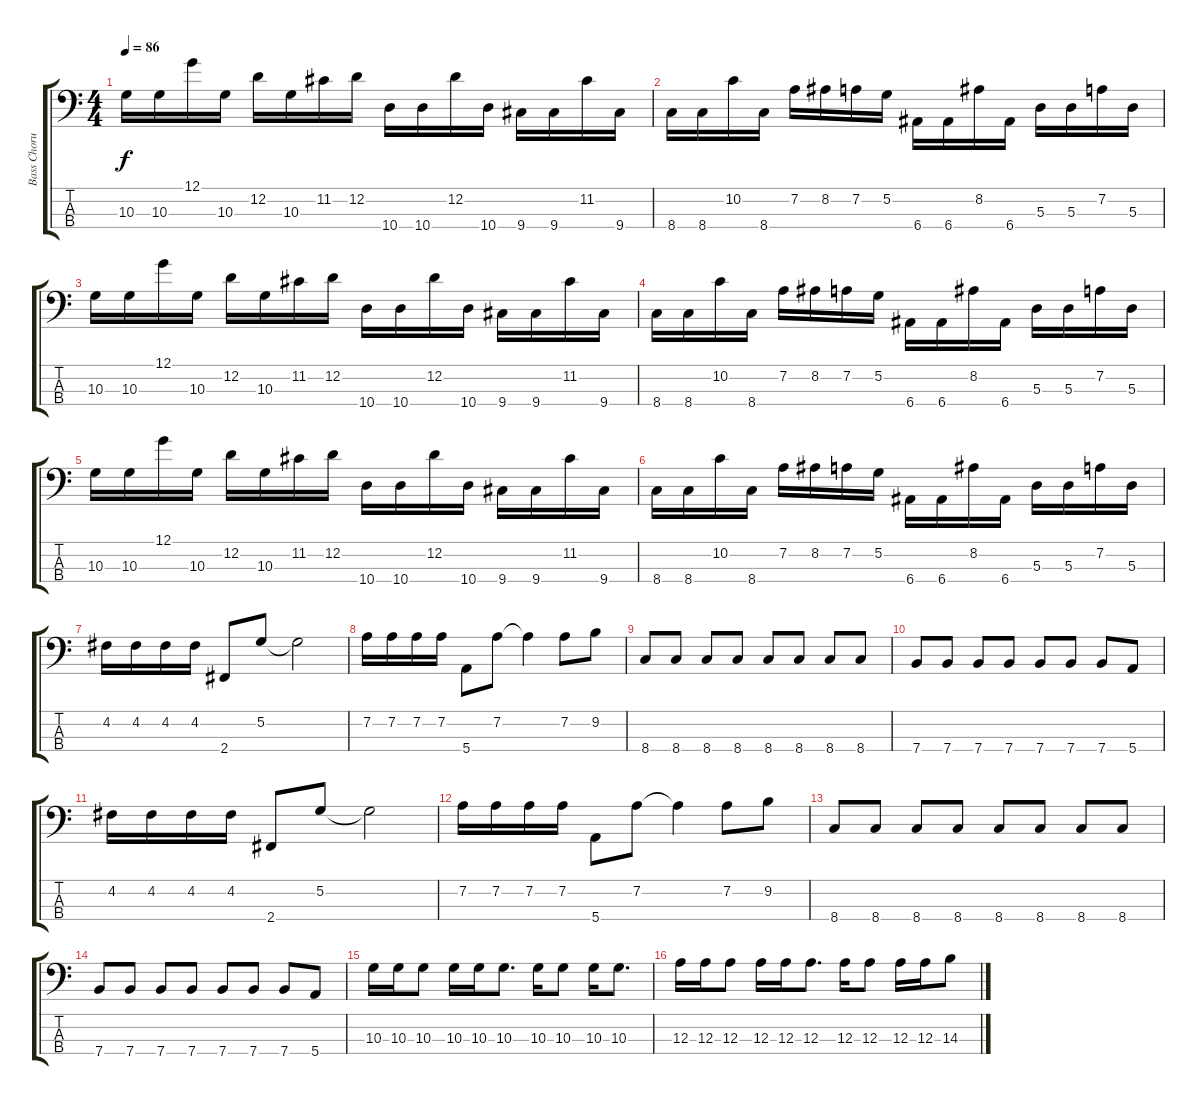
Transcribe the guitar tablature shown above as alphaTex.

\track ("Bass Chorus" "Bass Choru") {instrument electricguitarjazz}
\staff {score tabs}
\tuning (G2 D2 A1 E1) {hide}
\ts (4 4)
\tempo 86
\clef f4
\ks c
10.3.16{dy f} 10.3.16 12.1.16 10.3.16 12.2.16 10.3.16 11.2.16 12.2.16 10.4.16 10.4.16 12.2.16 10.4.16 9.4.16 9.4.16 11.2.16 9.4.16 |
8.4.16 8.4.16 10.2.16 8.4.16 7.2.16 8.2.16 7.2.16 5.2.16 6.4.16 6.4.16 8.2.16 6.4.16 5.3.16 5.3.16 7.2.16 5.3.16 |
10.3.16 10.3.16 12.1.16 10.3.16 12.2.16 10.3.16 11.2.16 12.2.16 10.4.16 10.4.16 12.2.16 10.4.16 9.4.16 9.4.16 11.2.16 9.4.16 |
8.4.16 8.4.16 10.2.16 8.4.16 7.2.16 8.2.16 7.2.16 5.2.16 6.4.16 6.4.16 8.2.16 6.4.16 5.3.16 5.3.16 7.2.16 5.3.16 |
10.3.16 10.3.16 12.1.16 10.3.16 12.2.16 10.3.16 11.2.16 12.2.16 10.4.16 10.4.16 12.2.16 10.4.16 9.4.16 9.4.16 11.2.16 9.4.16 |
8.4.16 8.4.16 10.2.16 8.4.16 7.2.16 8.2.16 7.2.16 5.2.16 6.4.16 6.4.16 8.2.16 6.4.16 5.3.16 5.3.16 7.2.16 5.3.16 |
4.2.16 4.2.16 4.2.16 4.2.16 2.4.8 5.2.8 5.2{t}.2 |
7.2.16 7.2.16 7.2.16 7.2.16 5.4.8 7.2.8 7.2{t}.4 7.2.8 9.2.8 |
8.4.8 8.4.8 8.4.8 8.4.8 8.4.8 8.4.8 8.4.8 8.4.8 |
7.4.8 7.4.8 7.4.8 7.4.8 7.4.8 7.4.8 7.4.8 5.4.8 |
4.2.16 4.2.16 4.2.16 4.2.16 2.4.8 5.2.8 5.2{t}.2 |
7.2.16 7.2.16 7.2.16 7.2.16 5.4.8 7.2.8 7.2{t}.4 7.2.8 9.2.8 |
8.4.8 8.4.8 8.4.8 8.4.8 8.4.8 8.4.8 8.4.8 8.4.8 |
7.4.8 7.4.8 7.4.8 7.4.8 7.4.8 7.4.8 7.4.8 5.4.8 |
10.3.16 10.3.16 10.3.8 10.3.16 10.3.16 10.3.8{d} 10.3.16 10.3.8 10.3.16 10.3.8{d} |
12.3.16 12.3.16 12.3.8 12.3.16 12.3.16 12.3.8{d} 12.3.16 12.3.8 12.3.16 12.3.16 14.3.8
